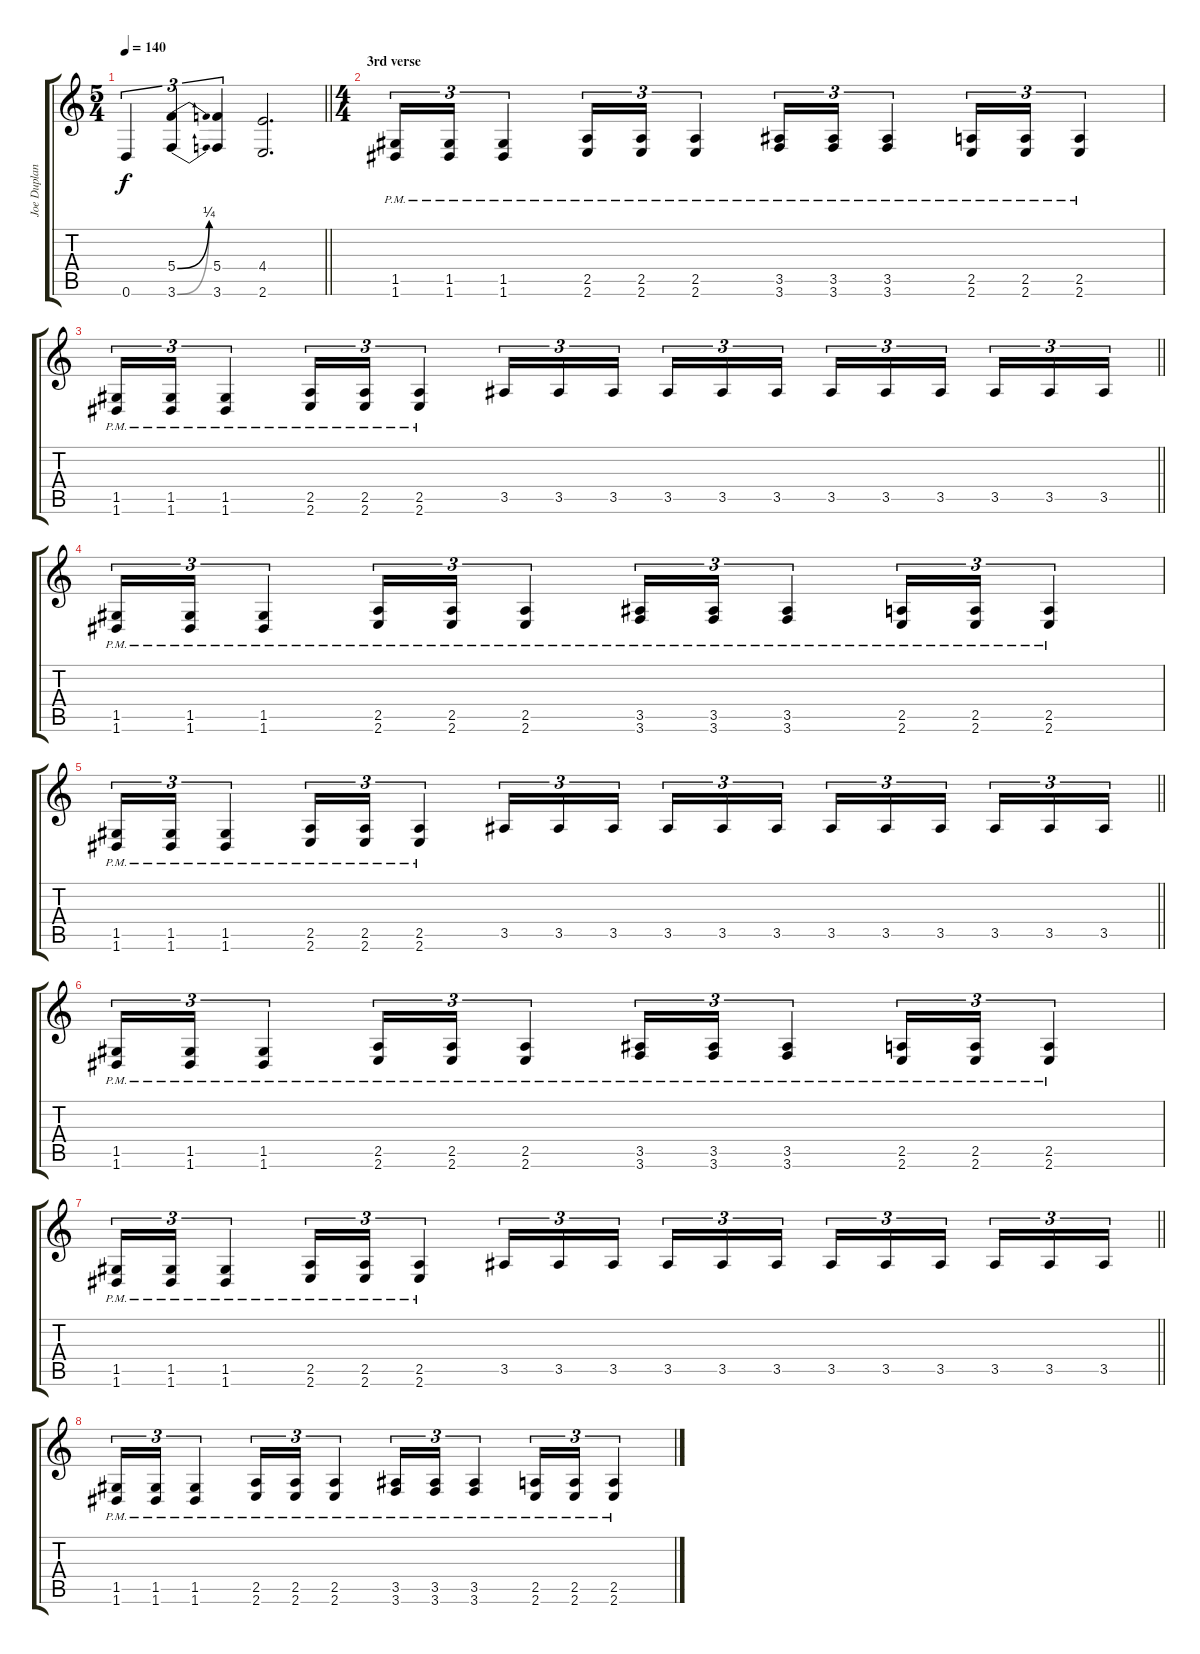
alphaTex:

\track ("Joe Duplantier" "Joe Duplan") {instrument overdrivenguitar}
\staff {score tabs}
\tuning (D4 A3 F3 C3 G2 D2) {hide}
\ts (5 4)
\tempo 140
\clef g2
\barLineRight lightlight
\ks c
0.6.4{tu (3 2) dy f} (5.4{be (bend 0 0 60 1)} 3.6{be (bend 0 0 60 1)}).4{tu (3 2)} (5.4 3.6).4{tu (3 2)} (4.4 2.6).2{d} |
\ts (4 4)
\section ("" "3rd verse")
(1.5 1.6{pm}).16{tu (3 2)} (1.5 1.6{pm}).16{tu (3 2)} (1.5 1.6{pm}).4{tu (3 2)} (2.5 2.6{pm}).16{tu (3 2)} (2.5 2.6{pm}).16{tu (3 2)} (2.5 2.6{pm}).4{tu (3 2)} (3.5 3.6{pm}).16{tu (3 2)} (3.5 3.6{pm}).16{tu (3 2)} (3.5 3.6{pm}).4{tu (3 2)} (2.5 2.6{pm}).16{tu (3 2)} (2.5 2.6{pm}).16{tu (3 2)} (2.5 2.6{pm}).4{tu (3 2)} |
\barLineRight lightlight
(1.5 1.6{pm}).16{tu (3 2)} (1.5 1.6{pm}).16{tu (3 2)} (1.5 1.6{pm}).4{tu (3 2)} (2.5 2.6{pm}).16{tu (3 2)} (2.5 2.6{pm}).16{tu (3 2)} (2.5 2.6{pm}).4{tu (3 2)} 3.5.16{tu (3 2)} 3.5.16{tu (3 2)} 3.5.16{tu (3 2) beam splitsecondary} 3.5.16{tu (3 2)} 3.5.16{tu (3 2)} 3.5.16{tu (3 2)} 3.5.16{tu (3 2)} 3.5.16{tu (3 2)} 3.5.16{tu (3 2) beam splitsecondary} 3.5.16{tu (3 2)} 3.5.16{tu (3 2)} 3.5.16{tu (3 2)} |
(1.5 1.6{pm}).16{tu (3 2)} (1.5 1.6{pm}).16{tu (3 2)} (1.5 1.6{pm}).4{tu (3 2)} (2.5 2.6{pm}).16{tu (3 2)} (2.5 2.6{pm}).16{tu (3 2)} (2.5 2.6{pm}).4{tu (3 2)} (3.5 3.6{pm}).16{tu (3 2)} (3.5 3.6{pm}).16{tu (3 2)} (3.5 3.6{pm}).4{tu (3 2)} (2.5 2.6{pm}).16{tu (3 2)} (2.5 2.6{pm}).16{tu (3 2)} (2.5 2.6{pm}).4{tu (3 2)} |
\barLineRight lightlight
(1.5 1.6{pm}).16{tu (3 2)} (1.5 1.6{pm}).16{tu (3 2)} (1.5 1.6{pm}).4{tu (3 2)} (2.5 2.6{pm}).16{tu (3 2)} (2.5 2.6{pm}).16{tu (3 2)} (2.5 2.6{pm}).4{tu (3 2)} 3.5.16{tu (3 2)} 3.5.16{tu (3 2)} 3.5.16{tu (3 2) beam splitsecondary} 3.5.16{tu (3 2)} 3.5.16{tu (3 2)} 3.5.16{tu (3 2)} 3.5.16{tu (3 2)} 3.5.16{tu (3 2)} 3.5.16{tu (3 2) beam splitsecondary} 3.5.16{tu (3 2)} 3.5.16{tu (3 2)} 3.5.16{tu (3 2)} |
(1.5 1.6{pm}).16{tu (3 2)} (1.5 1.6{pm}).16{tu (3 2)} (1.5 1.6{pm}).4{tu (3 2)} (2.5 2.6{pm}).16{tu (3 2)} (2.5 2.6{pm}).16{tu (3 2)} (2.5 2.6{pm}).4{tu (3 2)} (3.5 3.6{pm}).16{tu (3 2)} (3.5 3.6{pm}).16{tu (3 2)} (3.5 3.6{pm}).4{tu (3 2)} (2.5 2.6{pm}).16{tu (3 2)} (2.5 2.6{pm}).16{tu (3 2)} (2.5 2.6{pm}).4{tu (3 2)} |
\barLineRight lightlight
(1.5 1.6{pm}).16{tu (3 2)} (1.5 1.6{pm}).16{tu (3 2)} (1.5 1.6{pm}).4{tu (3 2)} (2.5 2.6{pm}).16{tu (3 2)} (2.5 2.6{pm}).16{tu (3 2)} (2.5 2.6{pm}).4{tu (3 2)} 3.5.16{tu (3 2)} 3.5.16{tu (3 2)} 3.5.16{tu (3 2) beam splitsecondary} 3.5.16{tu (3 2)} 3.5.16{tu (3 2)} 3.5.16{tu (3 2)} 3.5.16{tu (3 2)} 3.5.16{tu (3 2)} 3.5.16{tu (3 2) beam splitsecondary} 3.5.16{tu (3 2)} 3.5.16{tu (3 2)} 3.5.16{tu (3 2)} |
(1.5 1.6{pm}).16{tu (3 2)} (1.5 1.6{pm}).16{tu (3 2)} (1.5 1.6{pm}).4{tu (3 2)} (2.5 2.6{pm}).16{tu (3 2)} (2.5 2.6{pm}).16{tu (3 2)} (2.5 2.6{pm}).4{tu (3 2)} (3.5 3.6{pm}).16{tu (3 2)} (3.5 3.6{pm}).16{tu (3 2)} (3.5 3.6{pm}).4{tu (3 2)} (2.5 2.6{pm}).16{tu (3 2)} (2.5 2.6{pm}).16{tu (3 2)} (2.5 2.6{pm}).4{tu (3 2)}
